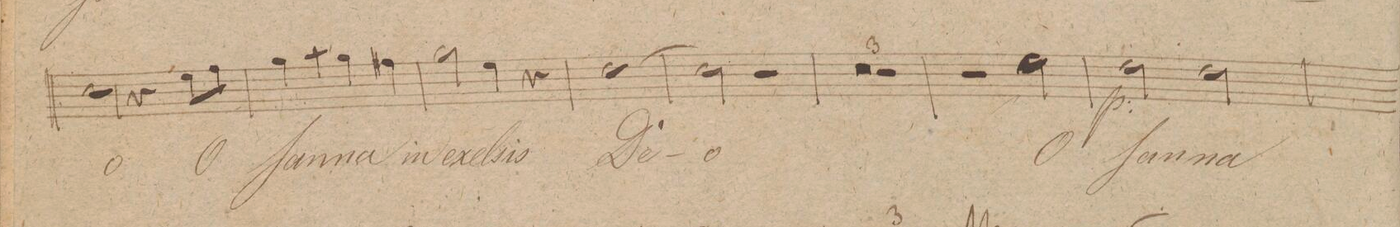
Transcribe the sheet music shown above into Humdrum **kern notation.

**kern	**text	**dynam
*I"Canto.	*	*
*clefC1	*	*
*k[f#c#g#]	*	*
*met(c)	*	*
*M4/4	*	*
2a\	-o	.
4r	.	.
8cc#\L	O-	.
8dd\J	.	.
=74	=74	=74
4ee\	-ſan-	.
4ff#\	-na	.
4ee\	in	.
4dd#X\	e-	.
=75	=75	=75
2ee\	-xel-	.
4cc#\	-sis	.
4r	.	.
=76	=76	=76
(1b	De-	.
=77	=77	=77
2a\)	-o	.
2r	.	.
=78	=78	=78
0r	.	.
=79	=79	=79
=80	=80	=80
1r	.	.
=81	=81	=81
1ryy	.	.
=82	=82	=82
1ryy	.	.
=83	=83	=83
2r	.	.
2cc#\	O-	.
=84	=84	=84
2b\	-ſan-	p
2b\	-na	.
=85	=85	=85
*-	*-	*-
